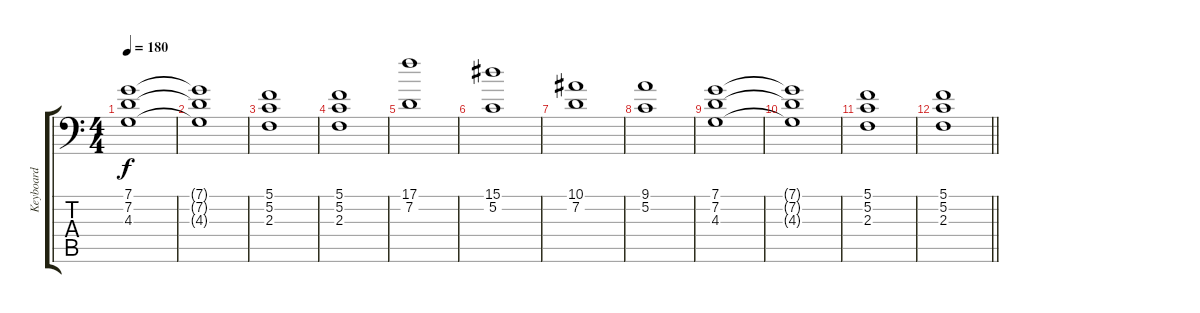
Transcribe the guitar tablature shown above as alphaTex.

\track ("Keyboard" "Keyboard") {instrument stringensemble1}
\staff {score tabs}
\tuning (C4 G3 Eb3 Bb2 F2 Bb1) {hide}
\ts (4 4)
\tempo 180
\clef f4
\ks c
(7.1 7.2 4.3).1{dy f} |
(7.1{t} 7.2{t} 4.3{t}).1 |
(5.1 5.2 2.3).1 |
(5.1 5.2 2.3).1 |
(17.1 7.2).1 |
(15.1 5.2).1 |
(10.1 7.2).1 |
(9.1 5.2).1 |
(7.1 7.2 4.3).1 |
(7.1{t} 7.2{t} 4.3{t}).1 |
(5.1 5.2 2.3).1 |
\barLineRight lightlight
(5.1 5.2 2.3).1
